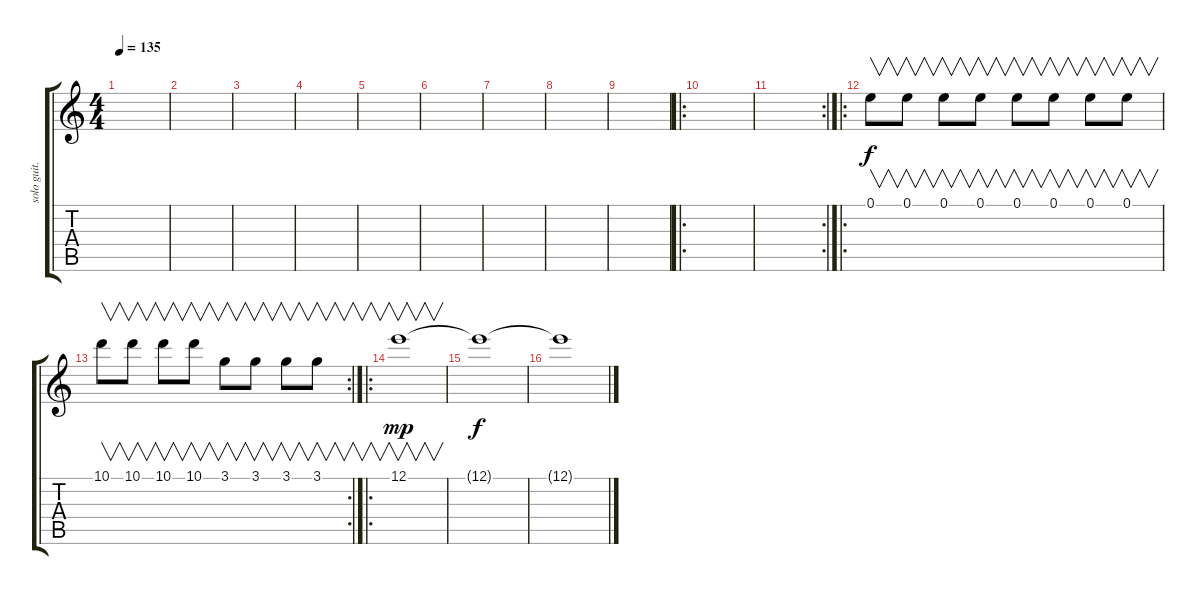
\track ("solo guit." "solo guit.") {instrument overdrivenguitar}
\staff {score tabs}
\tuning (E4 B3 G3 D3 A2 E2) {hide}
\ts (4 4)
\tempo 135
\clef g2
\ks c
|
|
|
|
|
|
|
|
|
\ro
|
\rc 2
|
\ro
0.1.8{v} 0.1.8{v} 0.1.8{v} 0.1.8{v} 0.1.8{v} 0.1.8{v} 0.1.8{v} 0.1.8{v} |
\rc 2
10.1.8{v} 10.1.8{v} 10.1.8{v} 10.1.8{v} 3.1.8{v} 3.1.8{v} 3.1.8{v} 3.1.8{v} |
\ro
12.1.1{v dy mp} |
12.1{t}.1{dy f} |
12.1{t}.1
